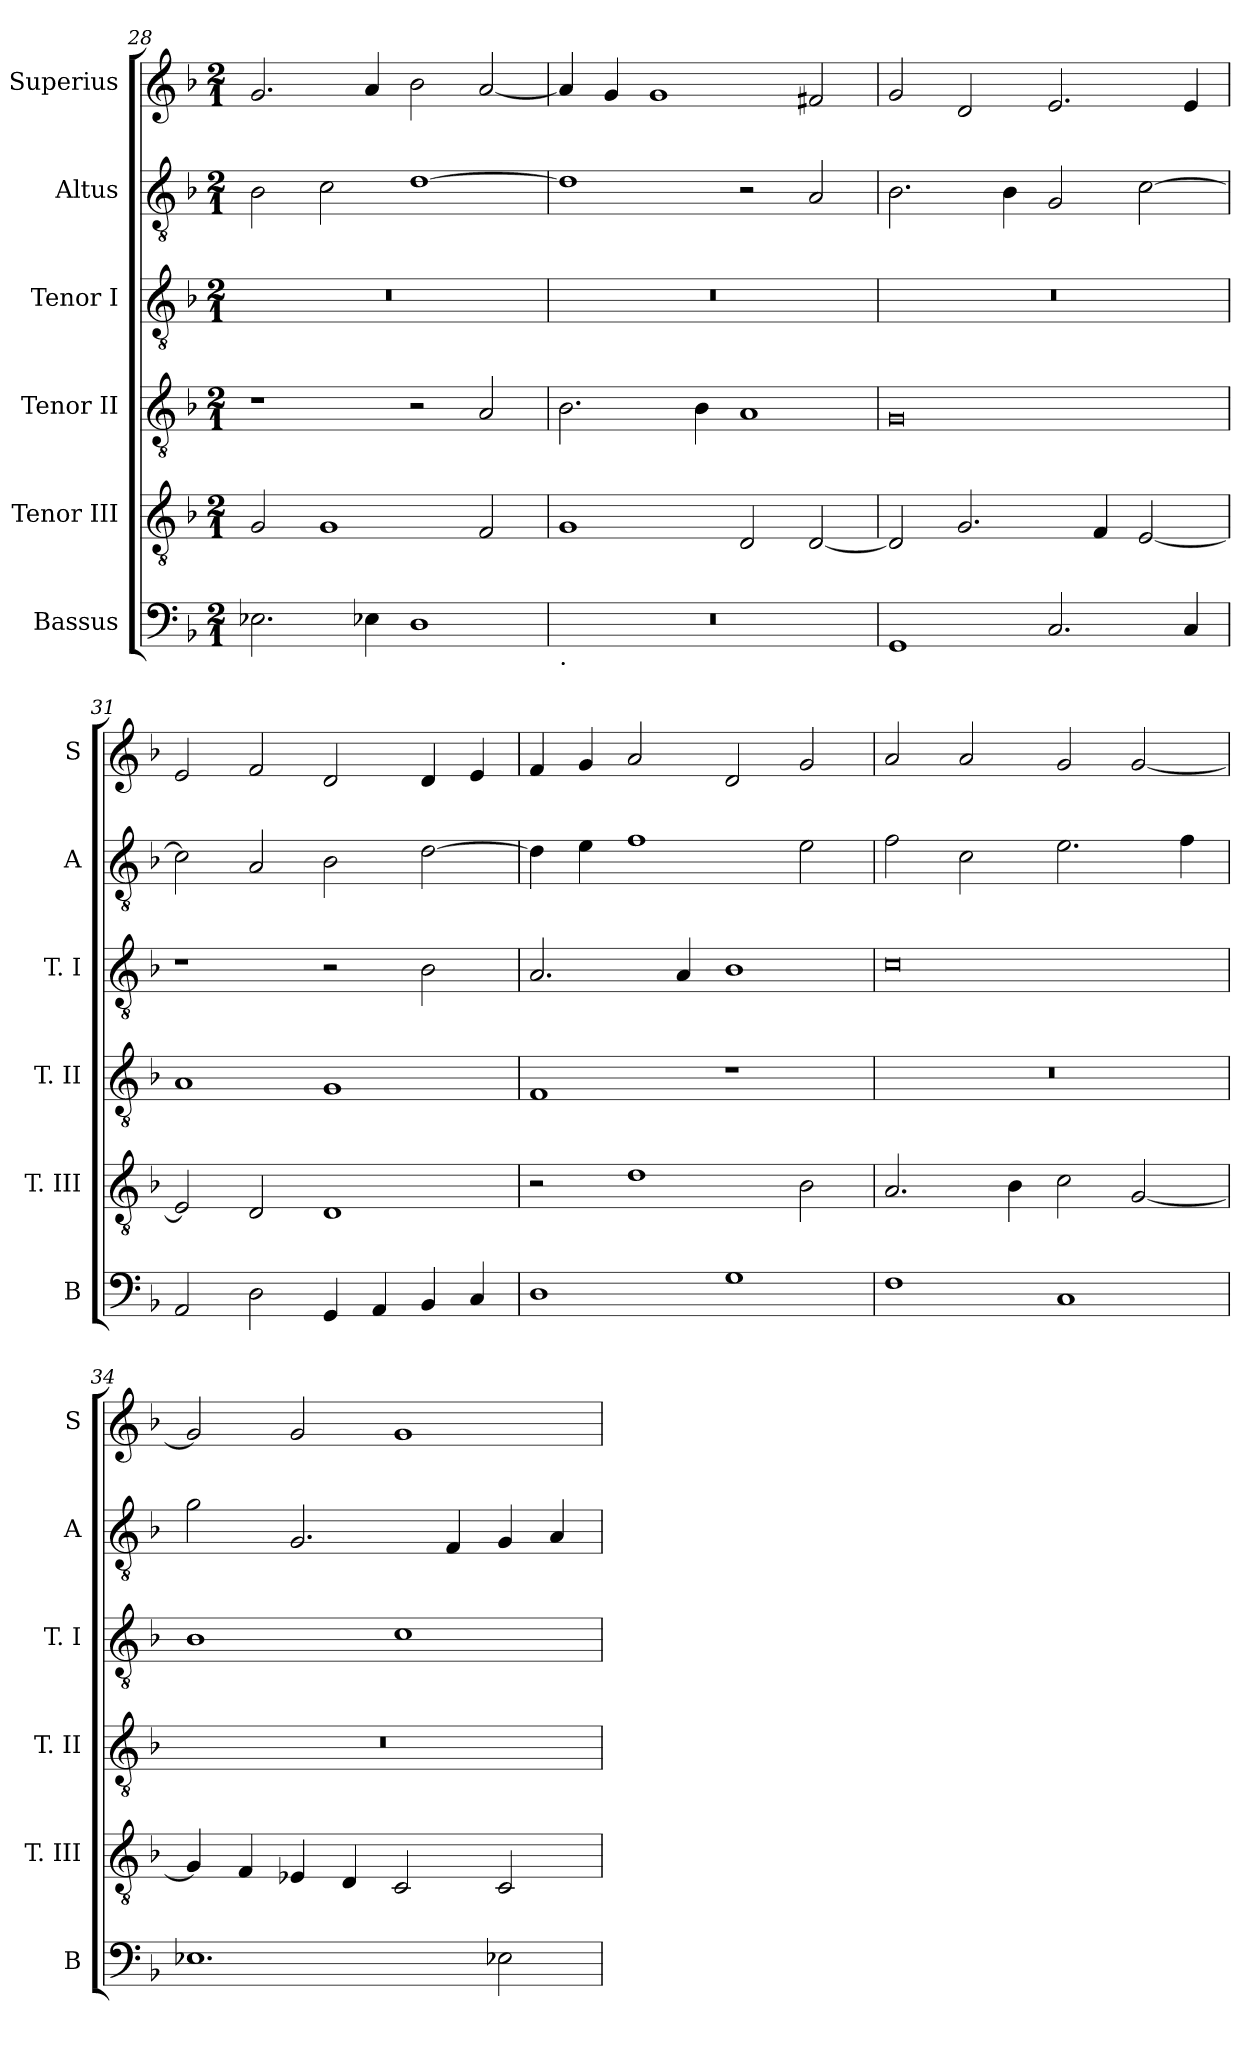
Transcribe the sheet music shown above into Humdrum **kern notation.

**kern	**kern	**kern	**kern	**kern	**kern
*part6	*part5	*part4	*part3	*part2	*part1
*staff6	*staff5	*staff4	*staff3	*staff2	*staff1
*I"Bassus	*I"Tenor III	*I"Tenor II	*I"Tenor I	*I"Altus	*I"Superius
*I'B	*I'T. III	*I'T. II	*I'T. I	*I'A	*I'S
*clefF4	*clefGv2	*clefGv2	*clefGv2	*clefGv2	*clefG2
*k[b-]	*k[b-]	*k[b-]	*k[b-]	*k[b-]	*k[b-]
*F:	*F:	*F:	*F:	*F:	*F:
*M2/1	*M2/1	*M2/1	*M2/1	*M2/1	*M2/1
=28	=28	=28	=28	=28	=28
2.E-X	2G	1r	0r	2B-	2.g
.	1G	.	.	2c	.
4E-X	.	.	.	.	4a
1D	.	2r	.	[1d	2b-
.	2F	2A	.	.	[2a
=29	=29	=29	=29	=29	=29
!LO:TX:b:t=.	!	!	!	!	!
0r	1G	2.B-	0r	1d]	4a]
.	.	.	.	.	4g
.	.	.	.	.	1g
.	.	4B-	.	.	.
.	2D	1A	.	2r	.
.	[2D	.	.	2A	2f#X
=30	=30	=30	=30	=30	=30
1GG	2D]	0G	0r	2.B-	2g
.	2.G	.	.	.	2d
.	.	.	.	4B-	.
2.C	.	.	.	2G	2.e
.	4F	.	.	.	.
.	[2E	.	.	[2c	.
4C	.	.	.	.	4e
=31	=31	=31	=31	=31	=31
2AA	2E]	1A	1r	2c]	2e
2D	2D	.	.	2A	2f
4GG	1D	1G	2r	2B-	2d
4AA	.	.	.	.	.
4BB-	.	.	2B-	[2d	4d
4C	.	.	.	.	4e
=32	=32	=32	=32	=32	=32
1D	2r	1F	2.A	4d]	4f
.	.	.	.	4e	4g
.	1d	.	.	1f	2a
.	.	.	4A	.	.
1G	.	1r	1B-	.	2d
.	2B-	.	.	2e	2g
=33	=33	=33	=33	=33	=33
1F	2.A	0r	0c	2f	2a
.	.	.	.	2c	2a
.	4B-	.	.	.	.
1C	2c	.	.	2.e	2g
.	[2G	.	.	.	[2g
.	.	.	.	4f	.
=34	=34	=34	=34	=34	=34
1.E-X	4G]	0r	1B-	2g	2g]
.	4F	.	.	.	.
.	4E-X	.	.	2.G	2g
.	4D	.	.	.	.
.	2C	.	1c	.	1g
.	.	.	.	4F	.
2E-X	2C	.	.	4G	.
.	.	.	.	4A	.
=	=	=	=	=	=
*-	*-	*-	*-	*-	*-
